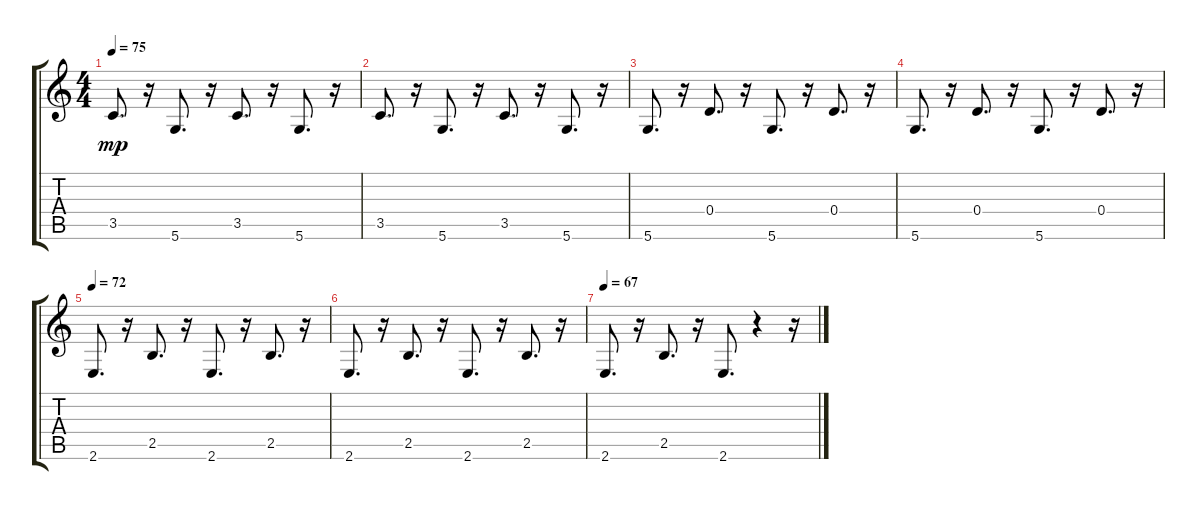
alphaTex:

\track "" {instrument acousticbass}
\staff {score tabs}
\tuning (E4 B3 G3 D3 A2 D2) {hide}
\ts (4 4)
\tempo 75
\clef g2
\ks c
3.5.8{d dy mp} r.16 5.6.8{d} r.16 3.5.8{d} r.16 5.6.8{d} r.16 |
3.5.8{d} r.16 5.6.8{d} r.16 3.5.8{d} r.16 5.6.8{d} r.16 |
5.6.8{d} r.16 0.4.8{d} r.16 5.6.8{d} r.16 0.4.8{d} r.16 |
5.6.8{d} r.16 0.4.8{d} r.16 5.6.8{d} r.16 0.4.8{d} r.16 |
\tempo 72
2.6.8{d} r.16 2.5.8{d} r.16 2.6.8{d} r.16 2.5.8{d} r.16 |
2.6.8{d} r.16 2.5.8{d} r.16 2.6.8{d} r.16 2.5.8{d} r.16 |
\tempo 67
2.6.8{d} r.16 2.5.8{d} r.16 2.6.8{d} r.4 r.16
